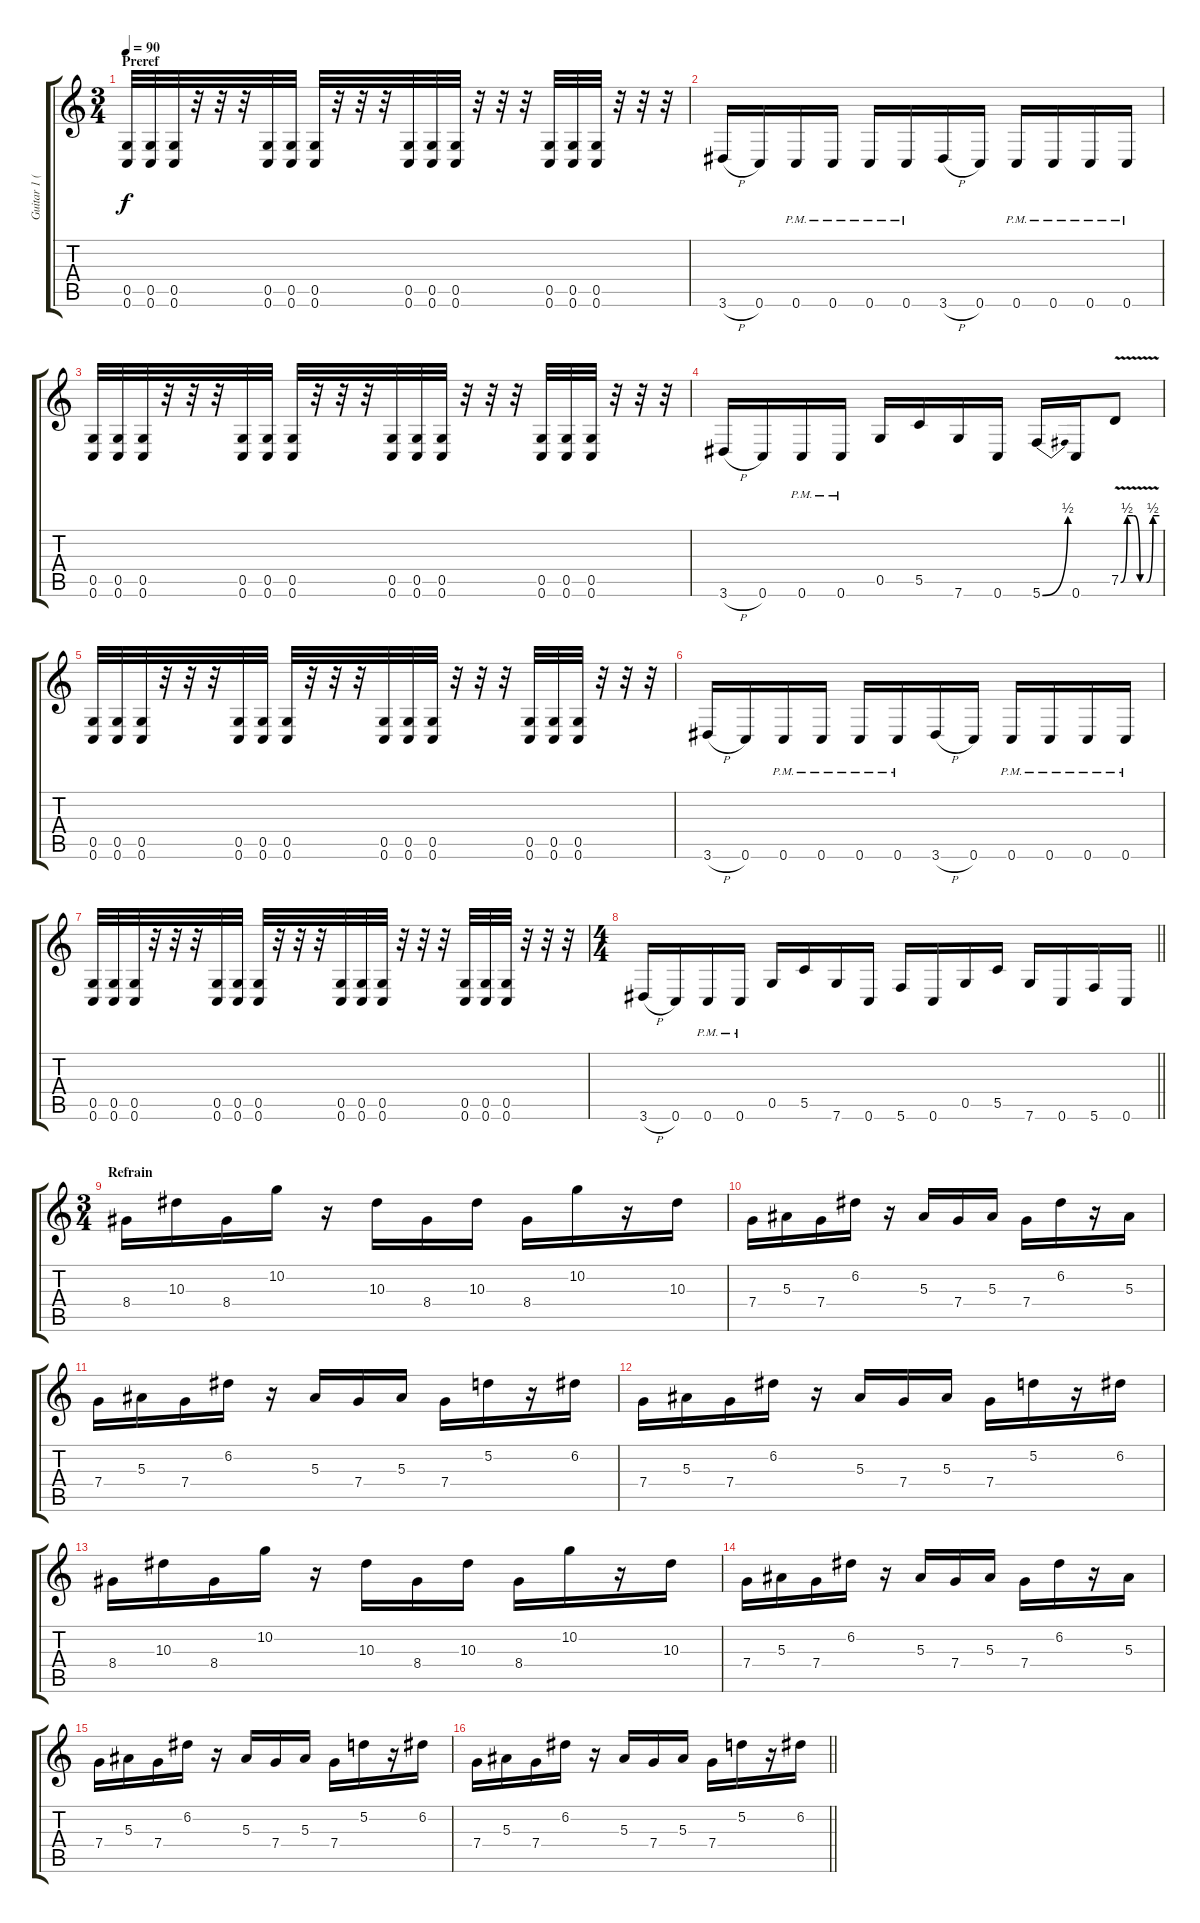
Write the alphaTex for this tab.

\track ("Guitar 1 (Adam)" "Guitar 1 (") {instrument acousticguitarsteel}
\staff {score tabs}
\tuning (D4 A3 F3 C3 G2 C2) {hide}
\ts (3 4)
\section ("" "Preref")
\tempo 90
\clef g2
\ks c
(0.5 0.6).32{dy f instrument distortionguitar} (0.5 0.6).32 (0.5 0.6).32 r.32 r.32 r.32 (0.5 0.6).32 (0.5 0.6).32 (0.5 0.6).32 r.32 r.32 r.32 (0.5 0.6).32 (0.5 0.6).32 (0.5 0.6).32 r.32 r.32 r.32 (0.5 0.6).32 (0.5 0.6).32 (0.5 0.6).32 r.32 r.32 r.32 |
3.6{h}.16 0.6.16 0.6{pm}.16 0.6{pm}.16 0.6{pm}.16 0.6{pm}.16 3.6{h}.16 0.6.16 0.6{pm}.16 0.6{pm}.16 0.6{pm}.16 0.6{pm}.16 |
(0.5 0.6).32{instrument distortionguitar} (0.5 0.6).32 (0.5 0.6).32 r.32 r.32 r.32 (0.5 0.6).32 (0.5 0.6).32 (0.5 0.6).32 r.32 r.32 r.32 (0.5 0.6).32 (0.5 0.6).32 (0.5 0.6).32 r.32 r.32 r.32 (0.5 0.6).32 (0.5 0.6).32 (0.5 0.6).32 r.32 r.32 r.32 |
3.6{h}.16 0.6.16 0.6{pm}.16 0.6{pm}.16 0.5.16 5.5.16 7.6.16 0.6.16 5.6{be (bend 0 0 60 2)}.16 0.6.16 7.5{be (custom 0 0 10 2 20 2 30 0 40 0 50 2 60 2) v}.8{instrument guitarharmonics} |
(0.5 0.6).32{instrument distortionguitar} (0.5 0.6).32 (0.5 0.6).32 r.32 r.32 r.32 (0.5 0.6).32 (0.5 0.6).32 (0.5 0.6).32 r.32 r.32 r.32 (0.5 0.6).32 (0.5 0.6).32 (0.5 0.6).32 r.32 r.32 r.32 (0.5 0.6).32 (0.5 0.6).32 (0.5 0.6).32 r.32 r.32 r.32 |
3.6{h}.16 0.6.16 0.6{pm}.16 0.6{pm}.16 0.6{pm}.16 0.6{pm}.16 3.6{h}.16 0.6.16 0.6{pm}.16 0.6{pm}.16 0.6{pm}.16 0.6{pm}.16 |
(0.5 0.6).32{instrument distortionguitar} (0.5 0.6).32 (0.5 0.6).32 r.32 r.32 r.32 (0.5 0.6).32 (0.5 0.6).32 (0.5 0.6).32 r.32 r.32 r.32 (0.5 0.6).32 (0.5 0.6).32 (0.5 0.6).32 r.32 r.32 r.32 (0.5 0.6).32 (0.5 0.6).32 (0.5 0.6).32 r.32 r.32 r.32 |
\ts (4 4)
\barLineRight lightlight
3.6{h}.16 0.6.16 0.6{pm}.16 0.6{pm}.16 0.5.16 5.5.16 7.6.16 0.6.16 5.6.16 0.6.16 0.5.16 5.5.16 7.6.16 0.6.16 5.6.16 0.6.16 |
\ts (3 4)
\section ("" "Refrain")
8.4.16{instrument distortionguitar} 10.3.16 8.4.16 10.2.16 r.16 10.3.16 8.4.16 10.3.16 8.4.16 10.2.16 r.16 10.3.16 |
7.4.16 5.3.16 7.4.16 6.2.16 r.16 5.3.16 7.4.16 5.3.16 7.4.16 6.2.16 r.16 5.3.16 |
7.4.16 5.3.16 7.4.16 6.2.16 r.16 5.3.16 7.4.16 5.3.16 7.4.16 5.2.16 r.16 6.2.16 |
7.4.16 5.3.16 7.4.16 6.2.16 r.16 5.3.16 7.4.16 5.3.16 7.4.16 5.2.16 r.16 6.2.16 |
8.4.16 10.3.16 8.4.16 10.2.16 r.16 10.3.16 8.4.16 10.3.16 8.4.16 10.2.16 r.16 10.3.16 |
7.4.16 5.3.16 7.4.16 6.2.16 r.16 5.3.16 7.4.16 5.3.16 7.4.16 6.2.16 r.16 5.3.16 |
7.4.16 5.3.16 7.4.16 6.2.16 r.16 5.3.16 7.4.16 5.3.16 7.4.16 5.2.16 r.16 6.2.16 |
\barLineRight lightlight
7.4.16 5.3.16 7.4.16 6.2.16 r.16 5.3.16 7.4.16 5.3.16 7.4.16 5.2.16 r.16 6.2.16
